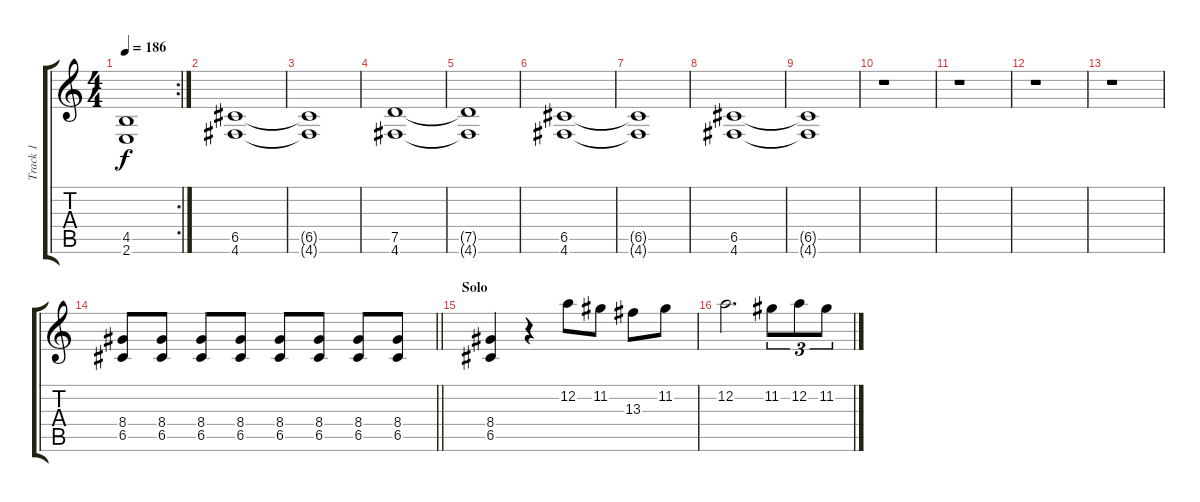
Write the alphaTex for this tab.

\track ("Track 1" "Track 1") {instrument distortionguitar}
\staff {score tabs}
\tuning (D4 A3 F3 C3 G2 D2) {hide}
\rc 2
\ts (4 4)
\tempo 186
\clef g2
\ks c
(4.5{t} 2.6{t}).1{dy f} |
(6.5 4.6).1 |
(6.5{t} 4.6{t}).1 |
(7.5 4.6).1 |
(7.5{t} 4.6{t}).1 |
(6.5 4.6).1 |
(6.5{t} 4.6{t}).1 |
(6.5 4.6).1 |
(6.5{t} 4.6{t}).1 |
r.1 |
r.1 |
r.1 |
r.1 |
\barLineRight lightlight
(8.4 6.5).8 (8.4 6.5).8 (8.4 6.5).8 (8.4 6.5).8 (8.4 6.5).8 (8.4 6.5).8 (8.4 6.5).8 (8.4 6.5).8 |
\section ("" "Solo")
(8.4 6.5).4 r.4 12.2.8 11.2.8 13.3.8 11.2.8 |
12.2.2{d} 11.2.8{tu (3 2)} 12.2.8{tu (3 2)} 11.2.8{tu (3 2)}
